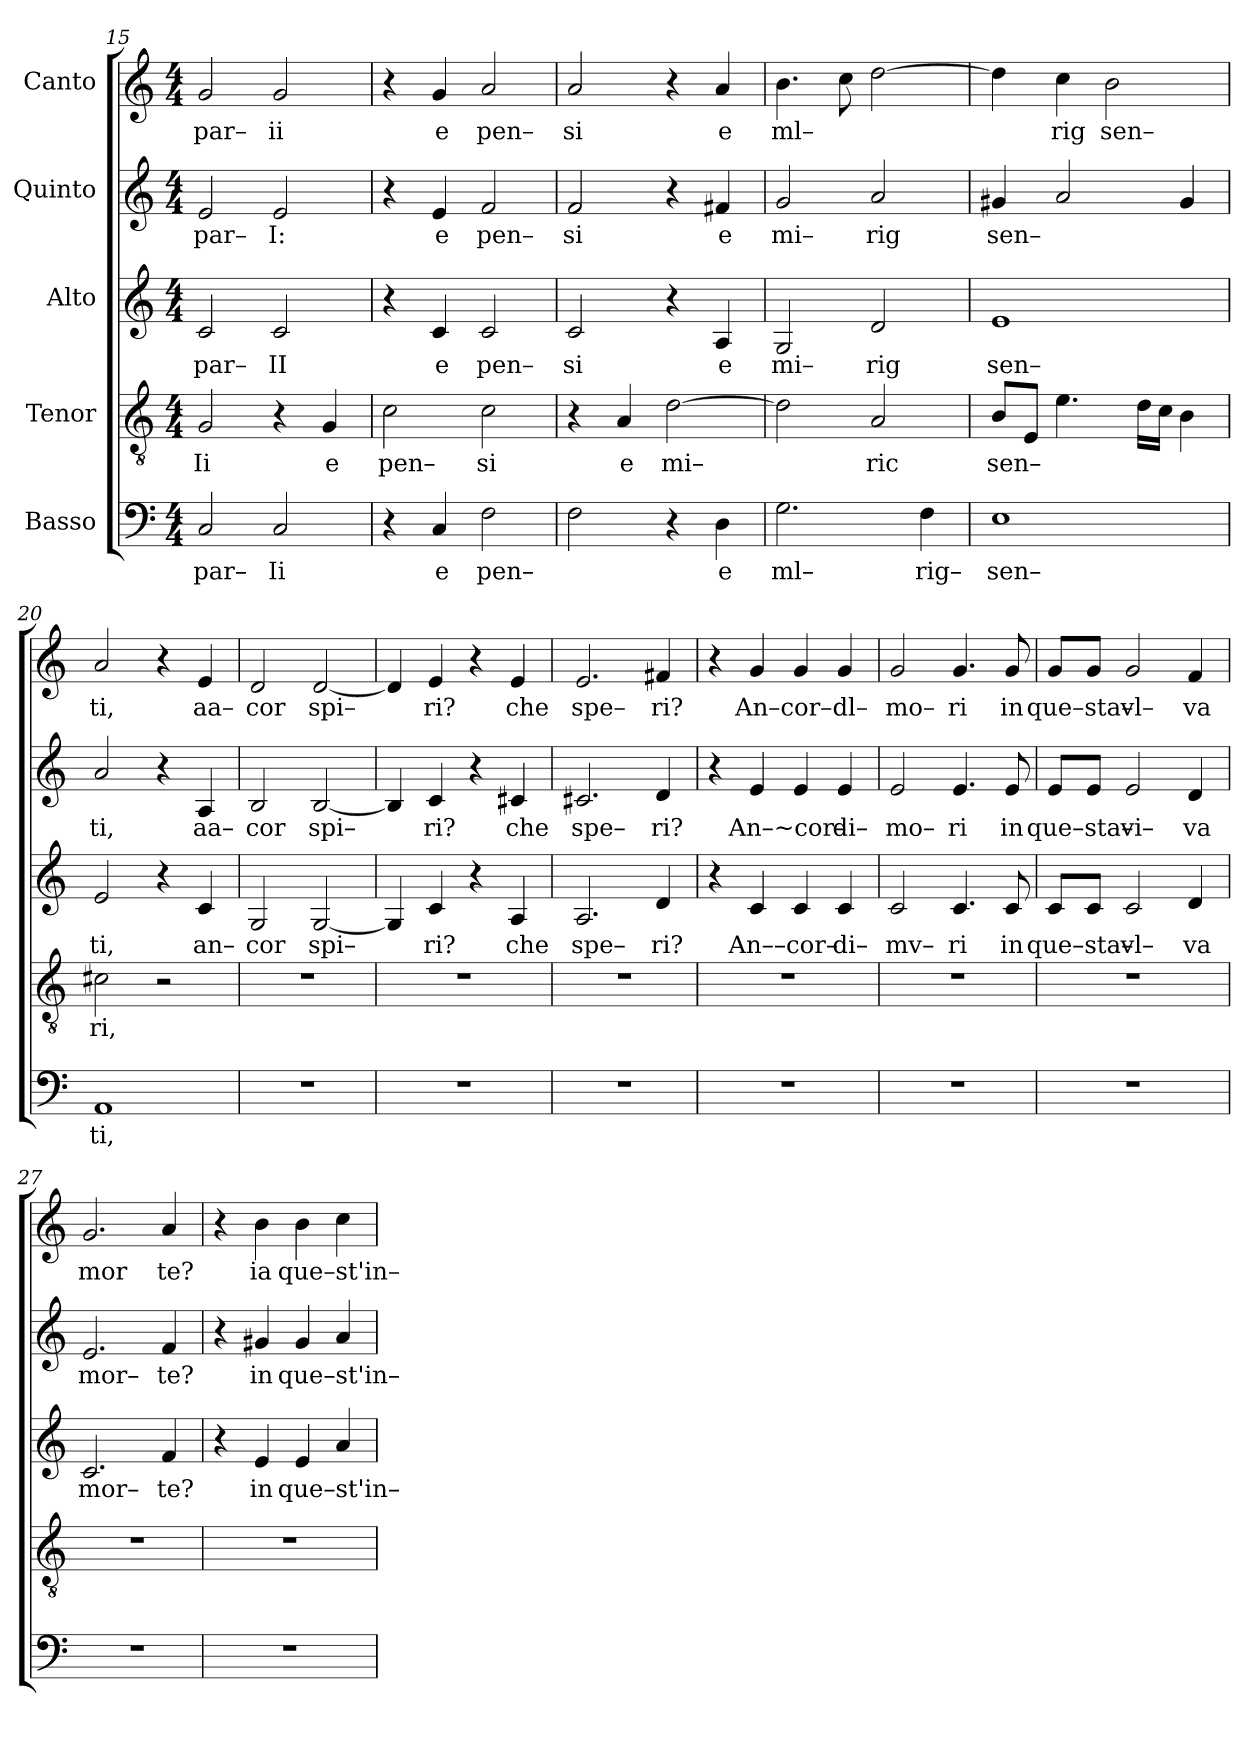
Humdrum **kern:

**kern	**text	**kern	**text	**kern	**text	**kern	**text	**kern	**text
*part5	*part5	*part4	*part4	*part3	*part3	*part2	*part2	*part1	*part1
*staff5	*staff5	*staff4	*staff4	*staff3	*staff3	*staff2	*staff2	*staff1	*staff1
*I"Basso	*	*I"Tenor	*	*I"Alto	*	*I"Quinto	*	*I"Canto	*
*clefF4	*	*clefGv2	*	*clefG2	*	*clefG2	*	*clefG2	*
*k[]	*	*k[]	*	*k[]	*	*k[]	*	*k[]	*
*M4/4	*	*M4/4	*	*M4/4	*	*M4/4	*	*M4/4	*
=15	=15	=15	=15	=15	=15	=15	=15	=15	=15
!	!LO:LY:b	!	!LO:LY:b	!	!LO:LY:b	!	!LO:LY:b	!	!LO:LY:b
2C/	par–	2G/	Ii	2c/	par–	2e/	par–	2g/	par–
!	!LO:LY:b	!	!	!	!LO:LY:b	!	!LO:LY:b	!	!LO:LY:b
2C/	Ii	4r	.	2c/	II	2e/	I:	2g/	ii
!	!	!	!LO:LY:b	!	!	!	!	!	!
.	.	4G/	e	.	.	.	.	.	.
=16	=16	=16	=16	=16	=16	=16	=16	=16	=16
!	!	!	!LO:LY:b	!	!	!	!	!	!
4r	.	2c\	pen–	4r	.	4r	.	4r	.
!	!LO:LY:b	!	!	!	!LO:LY:b	!	!LO:LY:b	!	!LO:LY:b
4C/	e	.	.	4c/	e	4e/	e	4g/	e
!	!LO:LY:b	!	!LO:LY:b	!	!LO:LY:b	!	!LO:LY:b	!	!LO:LY:b
2F\	pen–	2c\	si	2c/	pen–	2f/	pen–	2a/	pen–
=17	=17	=17	=17	=17	=17	=17	=17	=17	=17
!	!	!	!	!	!LO:LY:b	!	!LO:LY:b	!	!LO:LY:b
2F\	.	4r	.	2c/	si	2f/	si	2a/	si
!	!	!	!LO:LY:b	!	!	!	!	!	!
.	.	4A/	e	.	.	.	.	.	.
!	!	!	!LO:LY:b	!	!	!	!	!	!
4r	.	[2d\	mi–	4r	.	4r	.	4r	.
!	!LO:LY:b	!	!	!	!LO:LY:b	!	!LO:LY:b	!	!LO:LY:b
4D\	e	.	.	4A/	e	4f#X/	e	4a/	e
=18	=18	=18	=18	=18	=18	=18	=18	=18	=18
!	!LO:LY:b	!	!	!	!LO:LY:b	!	!LO:LY:b	!	!LO:LY:b
2.G\	ml–	2d\]	.	2G/	mi–	2g/	mi–	4.b\	ml–
.	.	.	.	.	.	.	.	8cc\	.
!	!	!	!LO:LY:b	!	!LO:LY:b	!	!LO:LY:b	!	!
.	.	2A/	ric	2d/	rig	2a/	rig	[2dd\	.
!	!LO:LY:b	!	!	!	!	!	!	!	!
4F\	rig–	.	.	.	.	.	.	.	.
=19	=19	=19	=19	=19	=19	=19	=19	=19	=19
!	!LO:LY:b	!	!LO:LY:b	!	!LO:LY:b	!	!LO:LY:b	!	!
1E	sen–	8B/L	sen–	1e	sen–	4g#X/	sen–	4dd\]	.
.	.	8E/J	.	.	.	.	.	.	.
!	!	!	!	!	!	!	!	!	!LO:LY:b
.	.	4.e\	.	.	.	2a/	.	4cc\	rig
!	!	!	!	!	!	!	!	!	!LO:LY:b
.	.	.	.	.	.	.	.	2b\	sen–
.	.	16d\LL	.	.	.	.	.	.	.
.	.	16c\JJ	.	.	.	.	.	.	.
.	.	4B\	.	.	.	4g#/	.	.	.
=20	=20	=20	=20	=20	=20	=20	=20	=20	=20
!	!LO:LY:b	!	!LO:LY:b	!	!LO:LY:b	!	!LO:LY:b	!	!LO:LY:b
1AA	ti,	2c#X\	ri,	2e/	ti,	2a/	ti,	2a/	ti,
.	.	2r	.	4r	.	4r	.	4r	.
!	!	!	!	!	!LO:LY:b	!	!LO:LY:b	!	!LO:LY:b
.	.	.	.	4c/	an–	4A/	aa–	4e/	aa–
=21	=21	=21	=21	=21	=21	=21	=21	=21	=21
!	!	!	!	!	!LO:LY:b	!	!LO:LY:b	!	!LO:LY:b
1r	.	1r	.	2G/	cor	2B/	cor	2d/	cor
!	!	!	!	!	!LO:LY:b	!	!LO:LY:b	!	!LO:LY:b
.	.	.	.	[2G/	spi–	[2B/	spi–	[2d/	spi–
=22	=22	=22	=22	=22	=22	=22	=22	=22	=22
1r	.	1r	.	4G/]	.	4B/]	.	4d/]	.
!	!	!	!	!	!LO:LY:b	!	!LO:LY:b	!	!LO:LY:b
.	.	.	.	4c/	ri?	4c/	ri?	4e/	ri?
.	.	.	.	4r	.	4r	.	4r	.
!	!	!	!	!	!LO:LY:b	!	!LO:LY:b	!	!LO:LY:b
.	.	.	.	4A/	che	4c#X/	che	4e/	che
=23	=23	=23	=23	=23	=23	=23	=23	=23	=23
!	!	!	!	!	!LO:LY:b	!	!LO:LY:b	!	!LO:LY:b
1r	.	1r	.	2.A/	spe–	2.c#X/	spe–	2.e/	spe–
!	!	!	!	!	!LO:LY:b	!	!LO:LY:b	!	!LO:LY:b
.	.	.	.	4d/	ri?	4d/	ri?	4f#X/	ri?
=24	=24	=24	=24	=24	=24	=24	=24	=24	=24
1r	.	1r	.	4r	.	4r	.	4r	.
!	!	!	!	!	!LO:LY:b	!	!LO:LY:b	!	!LO:LY:b
.	.	.	.	4c/	An––cor–	4e/	An–~cor–	4g/	An–cor–
.	.	.	.	4c/	.	4e/	.	4g/	.
!	!	!	!	!	!LO:LY:b	!	!LO:LY:b	!	!LO:LY:b
.	.	.	.	4c/	di–	4e/	di–	4g/	dl–
=25	=25	=25	=25	=25	=25	=25	=25	=25	=25
!	!	!	!	!	!LO:LY:b	!	!LO:LY:b	!	!LO:LY:b
1r	.	1r	.	2c/	mv–	2e/	mo–	2g/	mo–
!	!	!	!	!	!LO:LY:b	!	!LO:LY:b	!	!LO:LY:b
.	.	.	.	4.c/	ri	4.e/	ri	4.g/	ri
!	!	!	!	!	!LO:LY:b	!	!LO:LY:b	!	!LO:LY:b
.	.	.	.	8c/	in	8e/	in	8g/	in
=26	=26	=26	=26	=26	=26	=26	=26	=26	=26
!	!	!	!	!	!LO:LY:b	!	!LO:LY:b	!	!LO:LY:b
1r	.	1r	.	8c/L	que–sta–	8e/L	que–sta–	8g/L	que–sta–
.	.	.	.	8c/J	.	8e/J	.	8g/J	.
!	!	!	!	!	!LO:LY:b	!	!LO:LY:b	!	!LO:LY:b
.	.	.	.	2c/	vl–	2e/	vi–	2g/	vl–
!	!	!	!	!	!LO:LY:b	!	!LO:LY:b	!	!LO:LY:b
.	.	.	.	4d/	va	4d/	va	4f/	va
=27	=27	=27	=27	=27	=27	=27	=27	=27	=27
!	!	!	!	!	!LO:LY:b	!	!LO:LY:b	!	!LO:LY:b
1r	.	1r	.	2.c/	mor–	2.e/	mor–	2.g/	mor
!	!	!	!	!	!LO:LY:b	!	!LO:LY:b	!	!LO:LY:b
.	.	.	.	4f/	te?	4f/	te?	4a/	te?
=28	=28	=28	=28	=28	=28	=28	=28	=28	=28
1r	.	1r	.	4r	.	4r	.	4r	.
!	!	!	!	!	!LO:LY:b	!	!LO:LY:b	!	!LO:LY:b
.	.	.	.	4e/	in	4g#X/	in	4b\	ia
!	!	!	!	!	!LO:LY:b	!	!LO:LY:b	!	!LO:LY:b
.	.	.	.	4e/	que–st'in–	4g#/	que–st'in–	4b\	que–st'in–
.	.	.	.	4a/	.	4a/	.	4cc\	.
=	=	=	=	=	=	=	=	=	=
*-	*-	*-	*-	*-	*-	*-	*-	*-	*-
